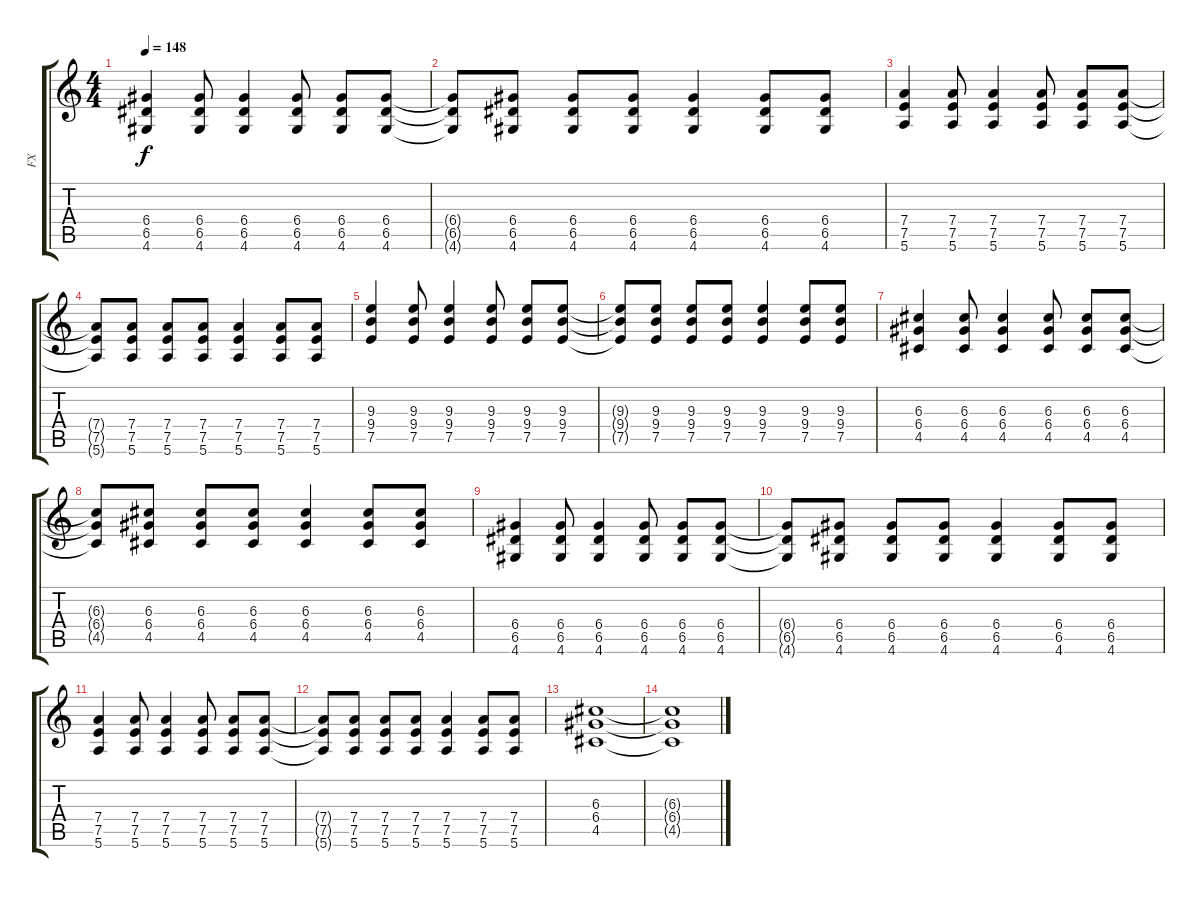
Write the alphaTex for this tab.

\track ("FX" "FX") {instrument electricguitarjazz}
\staff {score tabs}
\tuning (E4 B3 G3 D3 A2 E2) {hide}
\ts (4 4)
\tempo 148
\clef g2
\ks c
(6.4 6.5 4.6).4{dy f} (6.4 6.5 4.6).8 (6.4 6.5 4.6).4 (6.4 6.5 4.6).8 (6.4 6.5 4.6).8 (6.4 6.5 4.6).8 |
(6.4{t} 6.5{t} 4.6{t}).8 (6.4 6.5 4.6).8 (6.4 6.5 4.6).8 (6.4 6.5 4.6).8 (6.4 6.5 4.6).4 (6.4 6.5 4.6).8 (6.4 6.5 4.6).8 |
(7.4 7.5 5.6).4 (7.4 7.5 5.6).8 (7.4 7.5 5.6).4 (7.4 7.5 5.6).8 (7.4 7.5 5.6).8 (7.4 7.5 5.6).8 |
(7.4{t} 7.5{t} 5.6{t}).8 (7.4 7.5 5.6).8 (7.4 7.5 5.6).8 (7.4 7.5 5.6).8 (7.4 7.5 5.6).4 (7.4 7.5 5.6).8 (7.4 7.5 5.6).8 |
(9.3 9.4 7.5).4 (9.3 9.4 7.5).8 (9.3 9.4 7.5).4 (9.3 9.4 7.5).8 (9.3 9.4 7.5).8 (9.3 9.4 7.5).8 |
(9.3{t} 9.4{t} 7.5{t}).8 (9.3 9.4 7.5).8 (9.3 9.4 7.5).8 (9.3 9.4 7.5).8 (9.3 9.4 7.5).4 (9.3 9.4 7.5).8 (9.3 9.4 7.5).8 |
(6.3 6.4 4.5).4 (6.3 6.4 4.5).8 (6.3 6.4 4.5).4 (6.3 6.4 4.5).8 (6.3 6.4 4.5).8 (6.3 6.4 4.5).8 |
(6.3{t} 6.4{t} 4.5{t}).8 (6.3 6.4 4.5).8 (6.3 6.4 4.5).8 (6.3 6.4 4.5).8 (6.3 6.4 4.5).4 (6.3 6.4 4.5).8 (6.3 6.4 4.5).8 |
(6.4 6.5 4.6).4 (6.4 6.5 4.6).8 (6.4 6.5 4.6).4 (6.4 6.5 4.6).8 (6.4 6.5 4.6).8 (6.4 6.5 4.6).8 |
(6.4{t} 6.5{t} 4.6{t}).8 (6.4 6.5 4.6).8 (6.4 6.5 4.6).8 (6.4 6.5 4.6).8 (6.4 6.5 4.6).4 (6.4 6.5 4.6).8 (6.4 6.5 4.6).8 |
(7.4 7.5 5.6).4 (7.4 7.5 5.6).8 (7.4 7.5 5.6).4 (7.4 7.5 5.6).8 (7.4 7.5 5.6).8 (7.4 7.5 5.6).8 |
(7.4{t} 7.5{t} 5.6{t}).8 (7.4 7.5 5.6).8 (7.4 7.5 5.6).8 (7.4 7.5 5.6).8 (7.4 7.5 5.6).4 (7.4 7.5 5.6).8 (7.4 7.5 5.6).8 |
(6.3 6.4 4.5).1 |
(6.3{t} 6.4{t} 4.5{t}).1
